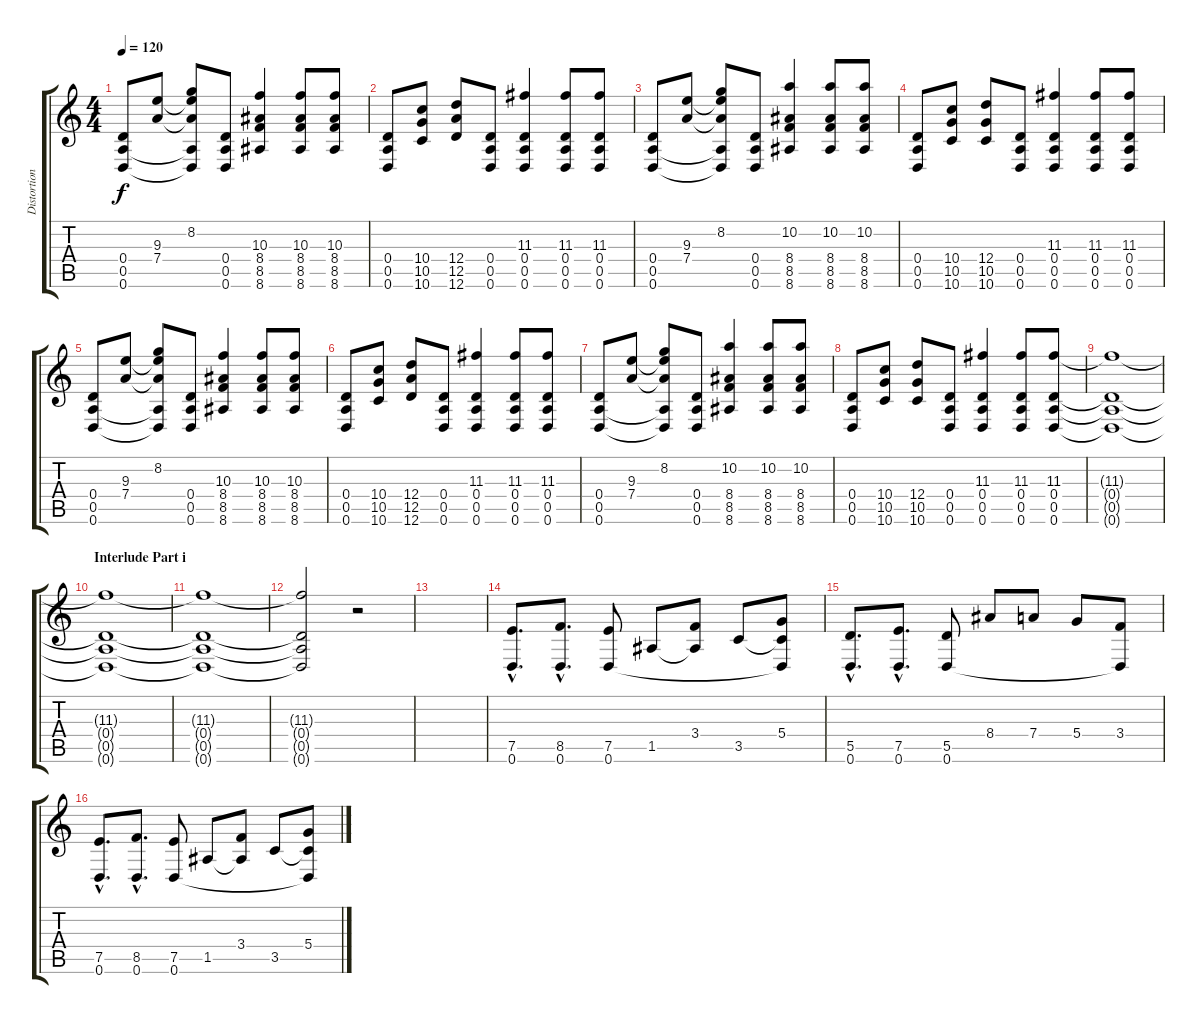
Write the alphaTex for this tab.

\track ("Distortion Guitar" "Distortion") {instrument distortionguitar}
\staff {score tabs}
\tuning (E4 B3 G3 D3 A2 D2) {hide}
\ts (4 4)
\tempo 120
\clef g2
\ks c
(0.4 0.5 0.6).8{dy f} (9.3 7.4).8 (8.2 9.3{t} 7.4{t} 0.5{t} 0.6{t}).8 (0.4 0.5 0.6).8 (10.3 8.4 8.5 8.6).4 (10.3 8.4 8.5 8.6).8 (10.3 8.4 8.5 8.6).8 |
(0.4 0.5 0.6).8 (10.4 10.5 10.6).8 (12.4 12.5 12.6).8 (0.4 0.5 0.6).8 (11.3 0.4 0.5 0.6).4 (11.3 0.4 0.5 0.6).8 (11.3 0.4 0.5 0.6).8 |
(0.4 0.5 0.6).8 (9.3 7.4).8 (8.2 9.3{t} 7.4{t} 0.5{t} 0.6{t}).8 (0.4 0.5 0.6).8 (10.2 8.4 8.5 8.6).4 (10.2 8.4 8.5 8.6).8 (10.2 8.4 8.5 8.6).8 |
(0.4 0.5 0.6).8 (10.4 10.5 10.6).8 (12.4 10.5 10.6).8 (0.4 0.5 0.6).8 (11.3 0.4 0.5 0.6).4 (11.3 0.4 0.5 0.6).8 (11.3 0.4 0.5 0.6).8 |
(0.4 0.5 0.6).8 (9.3 7.4).8 (8.2 9.3{t} 7.4{t} 0.5{t} 0.6{t}).8 (0.4 0.5 0.6).8 (10.3 8.4 8.5 8.6).4 (10.3 8.4 8.5 8.6).8 (10.3 8.4 8.5 8.6).8 |
(0.4 0.5 0.6).8 (10.4 10.5 10.6).8 (12.4 12.5 12.6).8 (0.4 0.5 0.6).8 (11.3 0.4 0.5 0.6).4 (11.3 0.4 0.5 0.6).8 (11.3 0.4 0.5 0.6).8 |
(0.4 0.5 0.6).8 (9.3 7.4).8 (8.2 9.3{t} 7.4{t} 0.5{t} 0.6{t}).8 (0.4 0.5 0.6).8 (10.2 8.4 8.5 8.6).4 (10.2 8.4 8.5 8.6).8 (10.2 8.4 8.5 8.6).8 |
(0.4 0.5 0.6).8 (10.4 10.5 10.6).8 (12.4 10.5 10.6).8 (0.4 0.5 0.6).8 (11.3 0.4 0.5 0.6).4 (11.3 0.4 0.5 0.6).8 (11.3 0.4 0.5 0.6).8 |
(11.3{t} 0.4{t} 0.5{t} 0.6{t}).1{volume 0} |
\section ("" "Interlude Part i")
(11.3{t} 0.4{t} 0.5{t} 0.6{t}).1 |
(11.3{t} 0.4{t} 0.5{t} 0.6{t}).1 |
(11.3{t} 0.4{t} 0.5{t} 0.6{t}).2 r.2 |
|
(7.5{hac} 0.6{hac}).8{d} (8.5{hac} 0.6{hac}).8{d} (7.5 0.6).8 1.5.8 (3.4 1.5{t}).8 3.5.8 (5.4 3.5{t} 0.6{t}).8 |
(5.5{hac} 0.6{hac}).8{d} (7.5{hac} 0.6{hac}).8{d} (5.5 0.6).8 8.4.8 7.4.8 5.4.8 (3.4 0.6{t}).8 |
(7.5{hac} 0.6{hac}).8{d} (8.5{hac} 0.6{hac}).8{d} (7.5 0.6).8 1.5.8 (3.4 1.5{t}).8 3.5.8 (5.4 3.5{t} 0.6{t}).8
